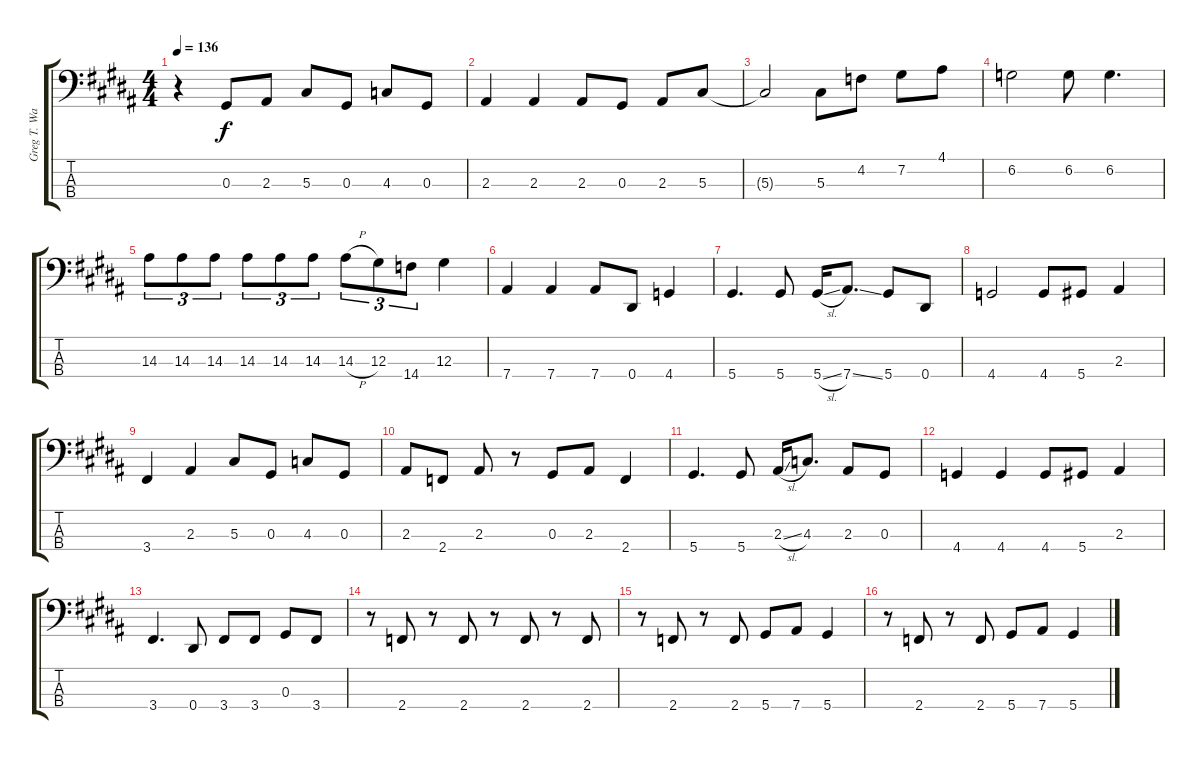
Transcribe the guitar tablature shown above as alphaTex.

\track ("Greg T. Walker Bass" "Greg T. Wa") {instrument electricbassfinger}
\staff {score tabs}
\tuning (Gb2 Db2 Ab1 Eb1) {hide}
\ts (4 4)
\tempo 136
\clef f4
\ks b
r.4{dy f} 0.3.8{volume 12} 2.3.8 5.3.8 0.3.8 4.3.8 0.3.8 |
2.3.4 2.3.4 2.3.8 0.3.8 2.3.8 5.3.8 |
5.3{t}.2 5.3.8 4.2.8 7.2.8 4.1.8 |
6.2.2 6.2.8 6.2.4{d} |
14.3.8{tu (3 2)} 14.3.8{tu (3 2)} 14.3.8{tu (3 2)} 14.3.8{tu (3 2)} 14.3.8{tu (3 2)} 14.3.8{tu (3 2)} 14.3{h}.8{tu (3 2)} 12.3.8{tu (3 2)} 14.4.8{tu (3 2)} 12.3.4 |
7.4.4 7.4.4 7.4.8 0.4.8 4.4.4 |
5.4.4{d} 5.4.8 5.4{sl}.16 7.4{ss}.8{d} 5.4.8 0.4.8 |
4.4.2 4.4.8 5.4.8 2.3.4 |
3.4.4 2.3.4 5.3.8 0.3.8 4.3.8 0.3.8 |
2.3.8 2.4.8 2.3.8 r.8 0.3.8 2.3.8 2.4.4 |
5.4.4{d} 5.4.8 2.3{sl}.16 4.3.8{d} 2.3.8 0.3.8 |
4.4.4 4.4.4 4.4.8 5.4.8 2.3.4 |
3.4.4{d} 0.4.8 3.4.8 3.4.8 0.3.8 3.4.8 |
r.8 2.4.8 r.8 2.4.8 r.8 2.4.8 r.8 2.4.8 |
r.8 2.4.8 r.8 2.4.8 5.4.8 7.4.8 5.4.4 |
r.8 2.4.8 r.8 2.4.8 5.4.8 7.4.8 5.4.4
